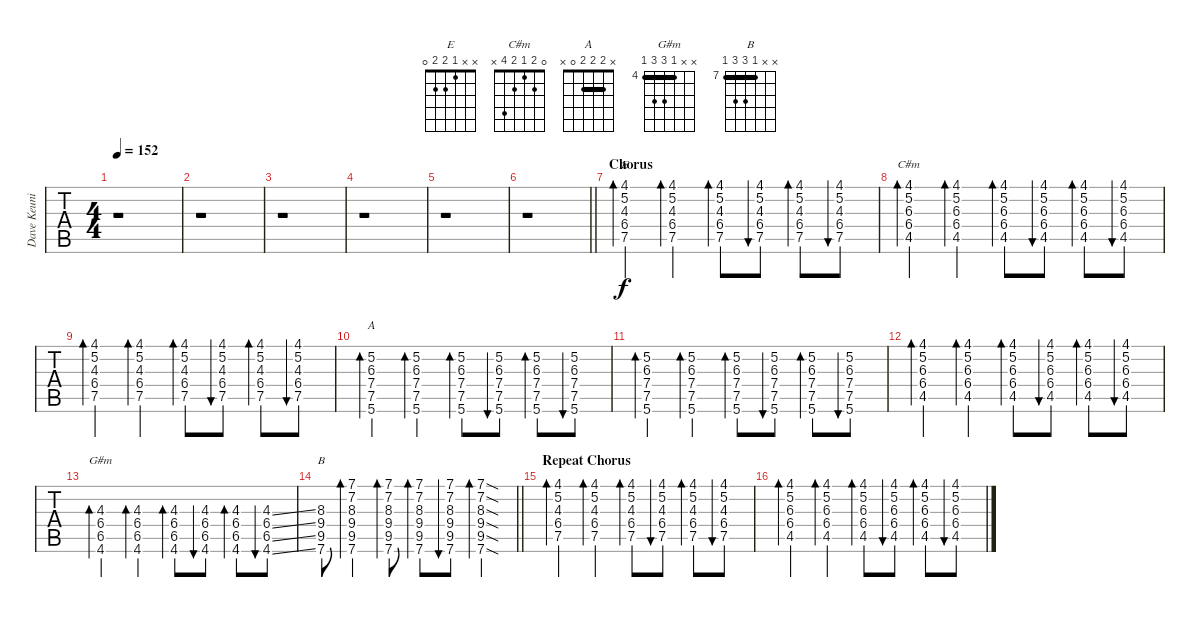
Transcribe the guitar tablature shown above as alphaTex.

\track ("Dave Keuning" "Dave Keuni") {instrument distortionguitar}
\staff {tabs}
\tuning (E4 B3 G3 D3 A2 E2) {hide}
\chord ("E" x x 1 2 2 0)
\chord ("C#m" 0 2 1 2 4 x)
\chord ("A" x 2 2 2 0 x) {barre 2}
\chord ("G#m" x x 4 6 6 4) {firstfret 4 barre 4}
\chord ("B" x x 7 9 9 7) {firstfret 7 barre 7}
\ts (4 4)
\tempo 152
\clef g2
\ks c
r.1{dy f} |
r.1 |
r.1 |
r.1 |
r.1 |
\barLineRight lightlight
r.1 |
\section ("" "Chorus")
(4.1 5.2 4.3 6.4 7.5).4{bd 60 ch "E"} (4.1 5.2 4.3 6.4 7.5).4{bd 60} (4.1 5.2 4.3 6.4 7.5).8{bd 60} (4.1 5.2 4.3 6.4 7.5).8{bu 60} (4.1 5.2 4.3 6.4 7.5).8{bd 60} (4.1 5.2 4.3 6.4 7.5).8{bu 60} |
(4.1 5.2 6.3 6.4 4.5).4{bd 60 ch "C#m"} (4.1 5.2 6.3 6.4 4.5).4{bd 60} (4.1 5.2 6.3 6.4 4.5).8{bd 60} (4.1 5.2 6.3 6.4 4.5).8{bu 60} (4.1 5.2 6.3 6.4 4.5).8{bd 60} (4.1 5.2 6.3 6.4 4.5).8{bu 60} |
(4.1 5.2 4.3 6.4 7.5).4{bd 60} (4.1 5.2 4.3 6.4 7.5).4{bd 60} (4.1 5.2 4.3 6.4 7.5).8{bd 60} (4.1 5.2 4.3 6.4 7.5).8{bu 60} (4.1 5.2 4.3 6.4 7.5).8{bd 60} (4.1 5.2 4.3 6.4 7.5).8{bu 60} |
(5.2 6.3 7.4 7.5 5.6).4{bd 60 ch "A"} (5.2 6.3 7.4 7.5 5.6).4{bd 60} (5.2 6.3 7.4 7.5 5.6).8{bd 60} (5.2 6.3 7.4 7.5 5.6).8{bu 60} (5.2 6.3 7.4 7.5 5.6).8{bd 60} (5.2 6.3 7.4 7.5 5.6).8{bu 60} |
(5.2 6.3 7.4 7.5 5.6).4{bd 60} (5.2 6.3 7.4 7.5 5.6).4{bd 60} (5.2 6.3 7.4 7.5 5.6).8{bd 60} (5.2 6.3 7.4 7.5 5.6).8{bu 60} (5.2 6.3 7.4 7.5 5.6).8{bd 60} (5.2 6.3 7.4 7.5 5.6).8{bu 60} |
(4.1 5.2 6.3 6.4 4.5).4{bd 60} (4.1 5.2 6.3 6.4 4.5).4{bd 60} (4.1 5.2 6.3 6.4 4.5).8{bd 60} (4.1 5.2 6.3 6.4 4.5).8{bu 60} (4.1 5.2 6.3 6.4 4.5).8{bd 60} (4.1 5.2 6.3 6.4 4.5).8{bu 60} |
(4.3 6.4 6.5 4.6).4{bd 60 ch "G#m"} (4.3 6.4 6.5 4.6).4{bd 60} (4.3 6.4 6.5 4.6).8{bd 60} (4.3 6.4 6.5 4.6).8{bu 60} (4.3 6.4 6.5 4.6).8{bd 60} (4.3{ss} 6.4{ss} 6.5{ss} 4.6{ss}).8{bu 60} |
\barLineRight lightlight
(8.3 9.4 9.5 7.6).8{ch "B"} (7.1 7.2 8.3 9.4 9.5 7.6).4{bd 60} (7.1 7.2 8.3 9.4 9.5 7.6).8{bd 60} (7.1 7.2 8.3 9.4 9.5 7.6).8{bd 60} (7.1 7.2 8.3 9.4 9.5 7.6).8{bu 60} (7.1{sod} 7.2{sod} 8.3{sod} 9.4{sod} 9.5{sod} 7.6{sod}).4{bd 60} |
\section ("" "Repeat Chorus")
(4.1 5.2 4.3 6.4 7.5).4{bd 60} (4.1 5.2 4.3 6.4 7.5).4{bd 60} (4.1 5.2 4.3 6.4 7.5).8{bd 60} (4.1 5.2 4.3 6.4 7.5).8{bu 60} (4.1 5.2 4.3 6.4 7.5).8{bd 60} (4.1 5.2 4.3 6.4 7.5).8{bu 60} |
(4.1 5.2 6.3 6.4 4.5).4{bd 60} (4.1 5.2 6.3 6.4 4.5).4{bd 60} (4.1 5.2 6.3 6.4 4.5).8{bd 60} (4.1 5.2 6.3 6.4 4.5).8{bu 60} (4.1 5.2 6.3 6.4 4.5).8{bd 60} (4.1 5.2 6.3 6.4 4.5).8{bu 60}
